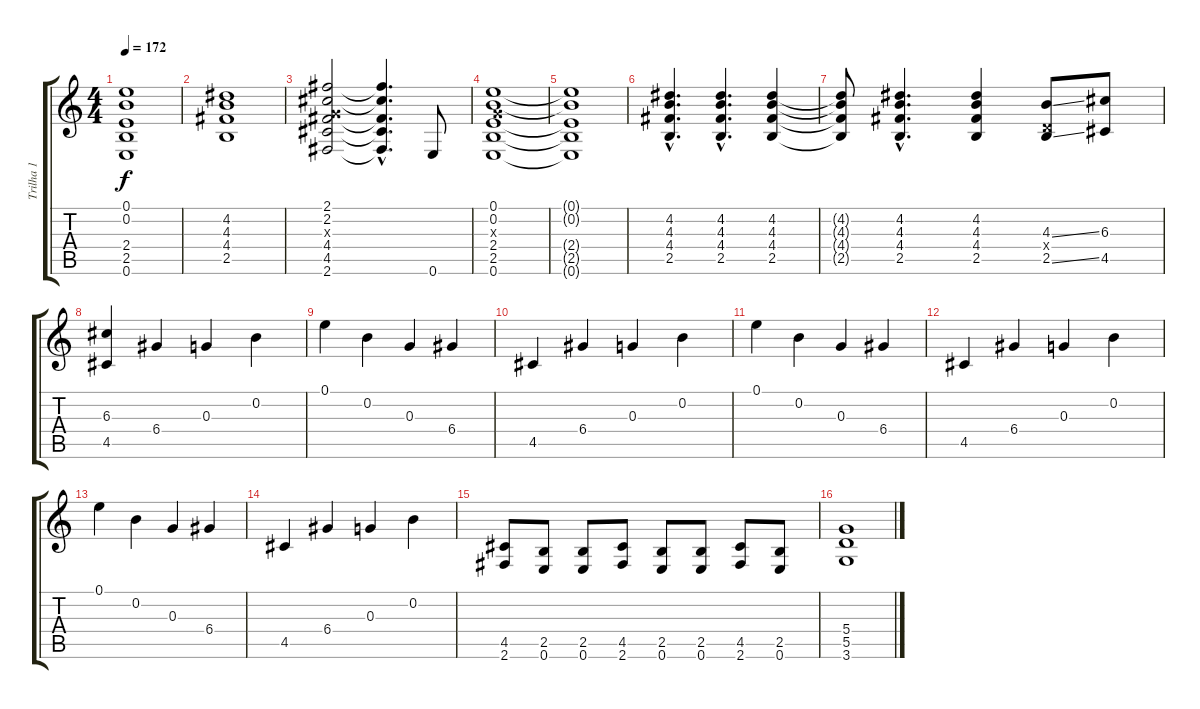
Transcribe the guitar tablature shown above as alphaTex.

\track ("Trilha 1" "Trilha 1") {instrument distortionguitar}
\staff {score tabs}
\tuning (E4 B3 G3 D3 A2 E2) {hide}
\ts (4 4)
\tempo 172
\clef g2
\ks c
(0.1{t} 0.2{t} 2.4{t} 2.5{t} 0.6{t}).1{dy f} |
(4.2 4.3 4.4 2.5).1 |
(2.1 2.2 0.3{x} 4.4 4.5 2.6).2 (2.1{hac t} 2.2{hac t} 4.4{hac t} 4.5{hac t} 2.6{hac t}).4{d} 0.6.8 |
(0.1 0.2 0.3{x} 2.4 2.5 0.6).1 |
(0.1{t} 0.2{t} 2.4{t} 2.5{t} 0.6{t}).1 |
(4.2{hac} 4.3{hac} 4.4{hac} 2.5{hac}).4{d} (4.2{hac} 4.3{hac} 4.4{hac} 2.5{hac}).4{d} (4.2 4.3 4.4 2.5).4 |
(4.2{t} 4.3{t} 4.4{t} 2.5{t}).8 (4.2{hac} 4.3{hac} 4.4{hac} 2.5{hac}).4{d} (4.2 4.3 4.4 2.5).4 (4.3{ss} 0.4{x} 2.5{ss}).8 (6.3 4.5).8 |
(6.3 4.5).4 6.4.4 0.3.4 0.2.4 |
0.1.4 0.2.4 0.3.4 6.4.4 |
4.5.4 6.4.4 0.3.4 0.2.4 |
0.1.4 0.2.4 0.3.4 6.4.4 |
4.5.4 6.4.4 0.3.4 0.2.4 |
0.1.4 0.2.4 0.3.4 6.4.4 |
4.5.4 6.4.4 0.3.4 0.2.4 |
(4.5 2.6).8 (2.5 0.6).8 (2.5 0.6).8 (4.5 2.6).8 (2.5 0.6).8 (2.5 0.6).8 (4.5 2.6).8 (2.5 0.6).8 |
(5.4 5.5 3.6).1
